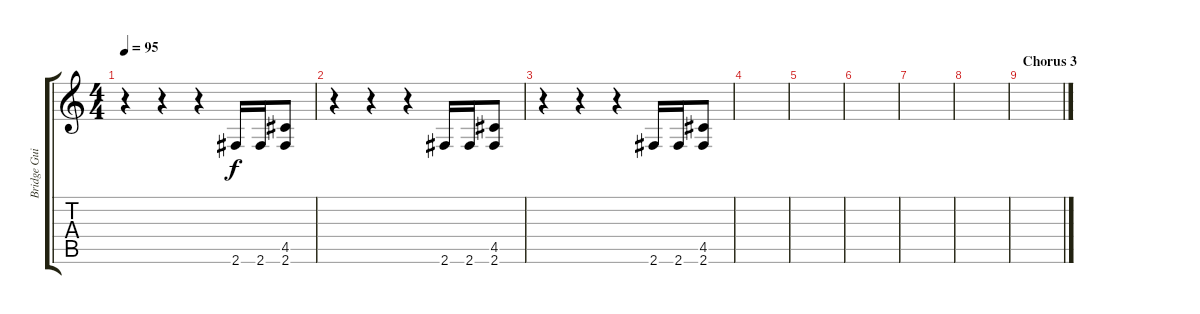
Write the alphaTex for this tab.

\track ("Bridge Guitar Left" "Bridge Gui") {instrument overdrivenguitar}
\staff {score tabs}
\tuning (E4 B3 G3 D3 A2 E2) {hide}
\ts (4 4)
\tempo 95
\clef g2
\ks c
r.4{dy f} r.4 r.4 2.6.16 2.6.16 (4.5 2.6).8 |
r.4 r.4 r.4 2.6.16 2.6.16 (4.5 2.6).8 |
r.4 r.4 r.4 2.6.16 2.6.16 (4.5 2.6).8 |
|
|
|
|
|
\section ("" "Chorus 3")
